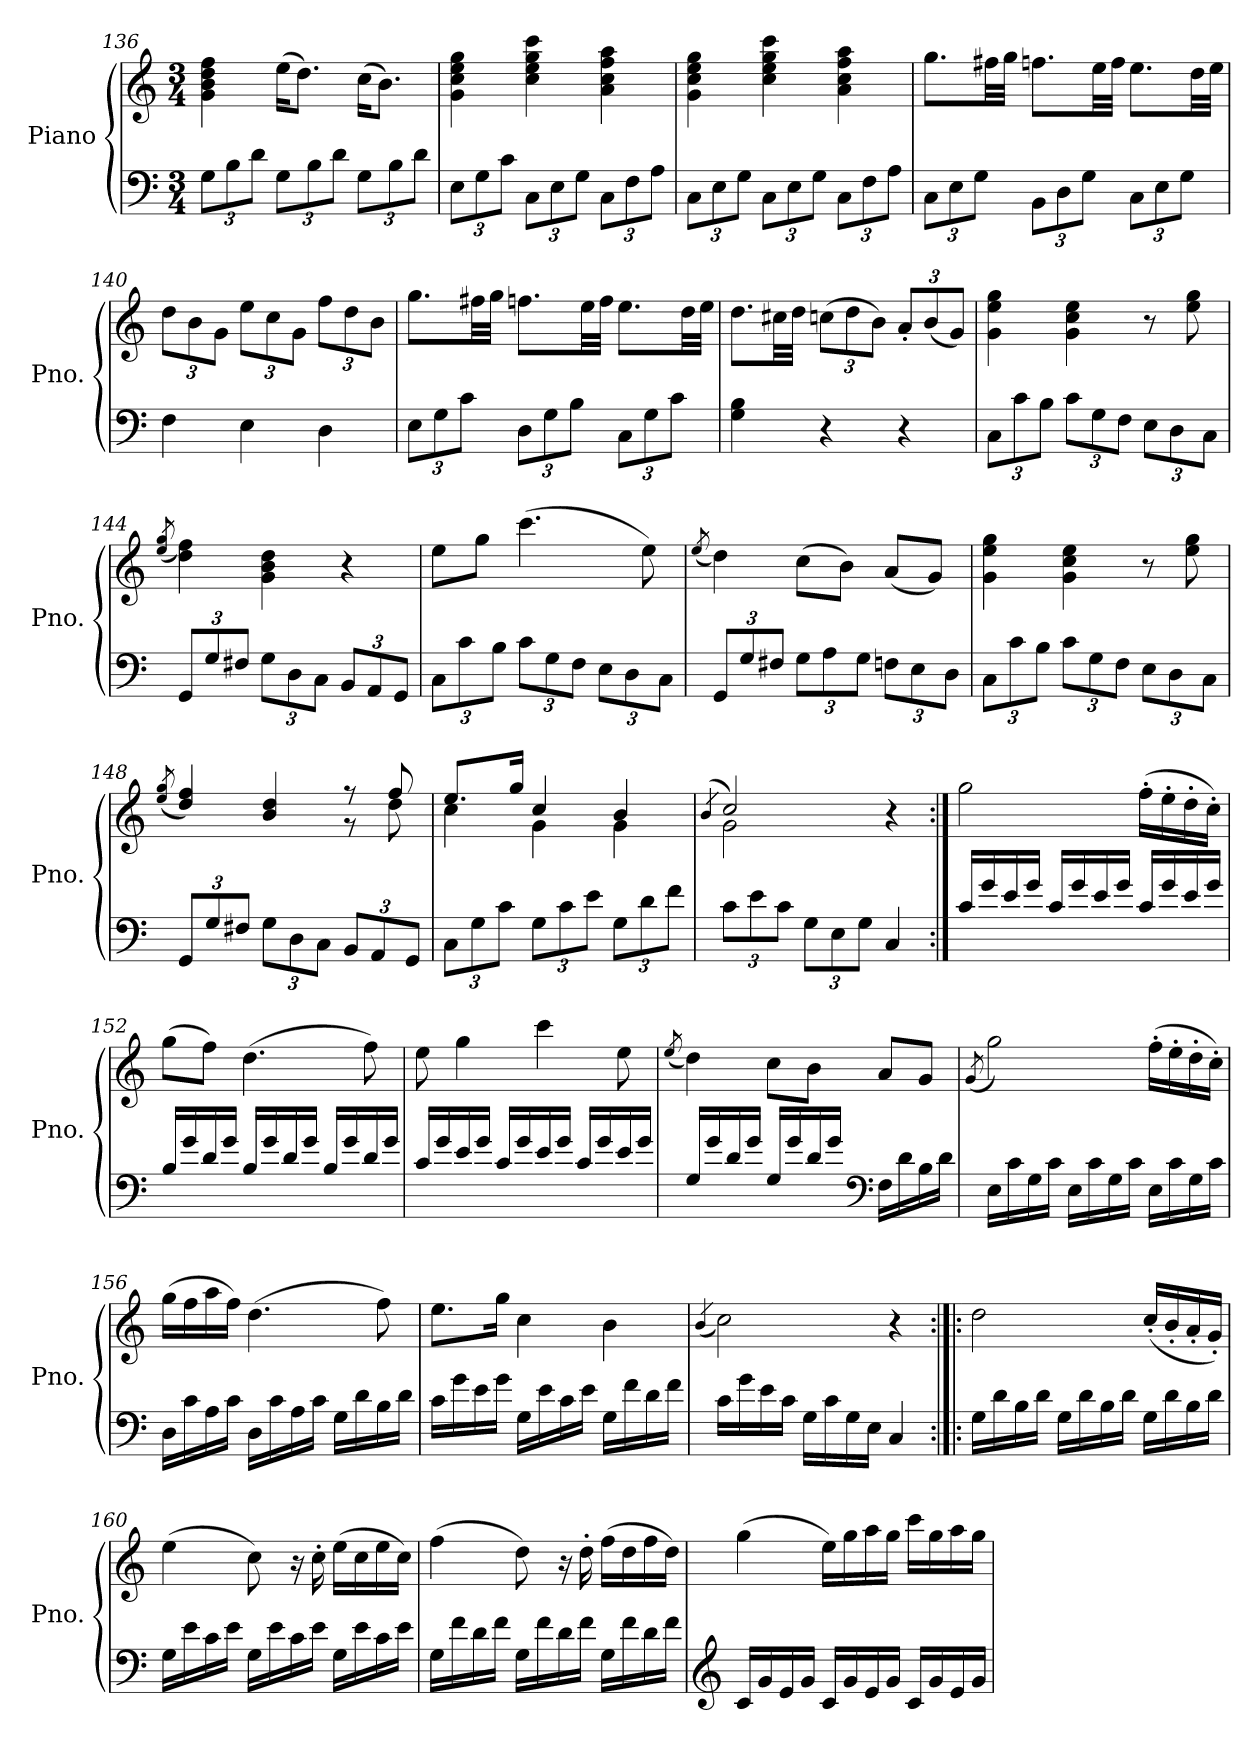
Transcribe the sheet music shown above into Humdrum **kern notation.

**kern	**kern
*part1	*part1
*staff2	*staff1
*I"Piano	*
*I'Pno.	*
*clefF4	*clefG2
*k[]	*k[]
*M3/4	*M3/4
*Xbrackettup	*
=136	=136
12G\L	4g\ 4b\ 4dd\ 4ff\
12B\	.
12d\J	.
12G\L	(>16ee\KL
.	8.dd\J)
12B\	.
12d\J	.
12G\L	(>16cc\KL
.	8.b\J)
12B\	.
12d\J	.
=137	=137
12E\L	4g\ 4cc\ 4ee\ 4gg\
12G\	.
12c\J	.
12C\L	4cc\ 4ee\ 4gg\ 4ccc\
12E\	.
12G\J	.
12C\L	4a\ 4cc\ 4ff\ 4aa\
12F\	.
12A\J	.
=138	=138
12C\L	4g\ 4cc\ 4ee\ 4gg\
12E\	.
12G\J	.
12C\L	4cc\ 4ee\ 4gg\ 4ccc\
12E\	.
12G\J	.
12C\L	4a\ 4cc\ 4ff\ 4aa\
12F\	.
12A\J	.
!!LO:LB:g=z
=139	=139
12C\L	8.gg\L
12E\	.
12G\J	.
.	32ff#X\LL
.	32gg\JJJ
12BB\L	8.ffn\L
12D\	.
12G\J	.
.	32ee\LL
.	32ff\JJJ
12C\L	8.ee\L
12E\	.
12G\J	.
.	32dd\LL
.	32ee\JJJ
=140	=140
*	*Xbrackettup
4F\	12dd\L
.	12b\
.	12g\J
4E\	12ee\L
.	12cc\
.	12g\J
4D\	12ff\L
.	12dd\
.	12b\J
=141	=141
12E\L	8.gg\L
12G\	.
12c\J	.
.	32ff#X\LL
.	32gg\JJJ
12D\L	8.ffn\L
12G\	.
12B\J	.
.	32ee\LL
.	32ff\JJJ
12C\L	8.ee\L
12G\	.
12c\J	.
.	32dd\LL
.	32ee\JJJ
=142	=142
4G\ 4B\	8.dd\L
.	32cc#X\LL
.	32dd\JJJ
4r	(>12ccn\L
.	12dd\
.	12b\J)
4r	12a'/L
.	(<12b/
.	12g/J)
!!LO:LB:g=z
=143	=143
12C\L	4g\ 4ee\ 4gg\
12c\	.
12B\J	.
12c\L	4g\ 4cc\ 4ee\
12G\	.
12F\J	.
12E\L	8r
12D\	.
.	8ee\ 8gg\
12C\J	.
=144	=144
.	(<8qee/ 8qgg/
12GG/L	4dd\ 4ff\)
12G/	.
12F#X/J	.
12G\L	4g\ 4b\ 4dd\
12D\	.
12C\J	.
12BB/L	4r
12AA/	.
12GG/J	.
=145	=145
12C\L	8ee\L
12c\	.
.	8gg\J
12B\J	.
12c\L	(>4.ccc\
12G\	.
12F\J	.
12E\L	.
12D\	.
.	8ee\)
12C\J	.
=146	=146
.	(<8qee/
12GG/L	4dd\)
12G/	.
12F#X/J	.
12G\L	(>8cc\L
12A\	.
.	8b\J)
12G\J	.
12Fn\L	(<8a/L
12E\	.
.	8g/J)
12D\J	.
!!LO:PB:g=z
=147	=147
12C\L	4g\ 4ee\ 4gg\
12c\	.
12B\J	.
12c\L	4g\ 4cc\ 4ee\
12G\	.
12F\J	.
12E\L	8r
12D\	.
.	8ee\ 8gg\
12C\J	.
=148	=148
.	(<8qee/ 8qgg/
*	*^
12GG/L	4dd/ 4ff/)	2ryy
12G/	.	.
12F#X/J	.	.
12G\L	4b/ 4dd/	.
12D\	.	.
12C\J	.	.
12BB/L	8r	8r
12AA/	.	.
.	8ff/	8dd\
12GG/J	.	.
=149	=149	=149
12C\L	8.ee/L	4cc\
12G\	.	.
12c\J	.	.
.	16gg/Jk	.
12G\L	4cc/	4g\
12c\	.	.
12e\J	.	.
12G\L	4b/	4g\
12d\	.	.
12f\J	.	.
=150	=150	=150
.	(<4qb/	.
12c\L	2cc/)	2g\
12e\	.	.
12c\J	.	.
12G\L	.	.
12E\	.	.
12G\J	.	.
4C/	4r	4ryy
!!LO:LB:g=z
=151:|!	=151:|!	=151:|!
!	!LO:TX:a:B:t=VAR VI	!
*	*v	*v
16c/LL	2gg\
16g/	.
16e/	.
16g/JJ	.
16c/LL	.
16g/	.
16e/	.
16g/JJ	.
16c/LL	(>16ff'\LL
16g/	16ee'\
16e/	16dd'\
16g/JJ	16cc'\JJ)
=152	=152
16B/LL	(>8gg\L
16g/	.
16d/	8ff\J)
16g/JJ	.
16B/LL	(>4.dd\
16g/	.
16d/	.
16g/JJ	.
16B/LL	.
16g/	.
16d/	8ff\)
16g/JJ	.
=153	=153
16c/LL	8ee\
16g/	.
16e/	4gg\
16g/JJ	.
16c/LL	.
16g/	.
16e/	4ccc\
16g/JJ	.
16c/LL	.
16g/	.
16e/	8ee\
16g/JJ	.
!!LO:LB:g=z
=154	=154
.	(<8qee/
16G/LL	4dd\)
16g/	.
16d/	.
16g/JJ	.
16G/LL	8cc\L
16g/	.
16d/	8b\J
16g/JJ	.
*clefF4	*
16F\LL	8a/L
16d\	.
16B\	8g/J
16d\JJ	.
=155	=155
.	(<8qg/
16E\LL	2gg\)
16c\	.
16G\	.
16c\JJ	.
16E\LL	.
16c\	.
16G\	.
16c\JJ	.
16E\LL	(>16ff'\LL
16c\	16ee'\
16G\	16dd'\
16c\JJ	16cc'\JJ)
=156	=156
16D\LL	(>16gg\LL
16c\	16ff\
16A\	16aa\
16c\JJ	16ff\JJ)
16D\LL	(>4.dd\
16c\	.
16A\	.
16c\JJ	.
16G\LL	.
16d\	.
16B\	8ff\)
16d\JJ	.
!!LO:LB:g=z
=157	=157
16c\LL	8.ee\L
16g\	.
16e\	.
16g\JJ	16gg\Jk
16G\LL	4cc\
16e\	.
16c\	.
16e\JJ	.
16G\LL	4b\
16f\	.
16d\	.
16f\JJ	.
=158	=158
.	(<4qb/
16c\LL	2cc\)
16g\	.
16e\	.
16c\JJ	.
16G\LL	.
16c\	.
16G\	.
16E\JJ	.
4C/	4r
=159:|!|:	=159:|!|:
16G\LL	2dd\
16d\	.
16B\	.
16d\JJ	.
16G\LL	.
16d\	.
16B\	.
16d\JJ	.
16G\LL	(<16cc'/LL
16d\	16b'/
16B\	16a'/
16d\JJ	16g'/JJ)
!!LO:LB:g=z
=160	=160
16G\LL	(>4ee\
16e\	.
16c\	.
16e\JJ	.
16G\LL	8cc\)
16e\	.
16c\	16r
16e\JJ	16cc'\
16G\LL	(>16ee\LL
16e\	16cc\
16c\	16ee\
16e\JJ	16cc\JJ)
=161	=161
16G\LL	(>4ff\
16f\	.
16d\	.
16f\JJ	.
16G\LL	8dd\)
16f\	.
16d\	16r
16f\JJ	16dd'\
16G\LL	(>16ff\LL
16f\	16dd\
16d\	16ff\
16f\JJ	16dd\JJ)
=162	=162
*clefG2	*
16c/LL	(>4gg\
16g/	.
16e/	.
16g/JJ	.
16c/LL	16ee\LL)
16g/	16gg\
16e/	16aa\
16g/JJ	16gg\JJ
16c/LL	16ccc\LL
16g/	16gg\
16e/	16aa\
16g/JJ	16gg\JJ
=	=
*-	*-
